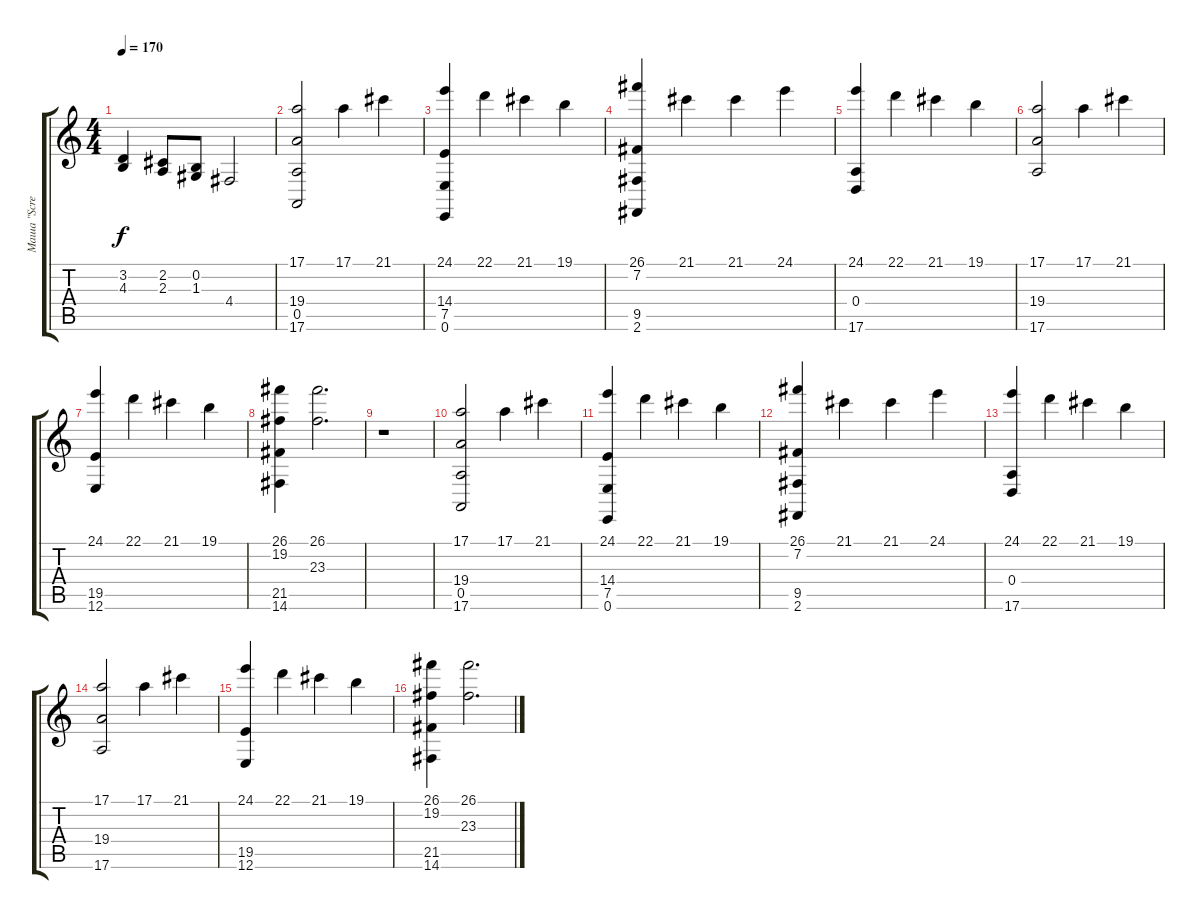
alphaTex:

\track ("Маша \"Scream\"" "Маша \"Scre") {instrument stringensemble1}
\staff {score tabs}
\tuning (E4 B3 G3 D3 A2 E2) {hide}
\ts (4 4)
\tempo 170
\clef g2
\ks c
(3.2 4.3).4{dy f} (2.2 2.3).8 (0.2 1.3).8 4.4.2 |
(17.1 19.4 0.5 17.6).2 17.1.4 21.1.4 |
(24.1 14.4 7.5 0.6).4 22.1.4 21.1.4 19.1.4 |
(26.1 7.2 9.5 2.6).4 21.1.4 21.1.4 24.1.4 |
(24.1 0.4 17.6).4 22.1.4 21.1.4 19.1.4 |
(17.1 19.4 17.6).2 17.1.4 21.1.4 |
(24.1 19.5 12.6).4 22.1.4 21.1.4 19.1.4 |
(26.1 19.2 21.5 14.6).4 (26.1 23.3).2{d} |
r.1 |
(17.1 19.4 0.5 17.6).2 17.1.4 21.1.4 |
(24.1 14.4 7.5 0.6).4 22.1.4 21.1.4 19.1.4 |
(26.1 7.2 9.5 2.6).4 21.1.4 21.1.4 24.1.4 |
(24.1 0.4 17.6).4 22.1.4 21.1.4 19.1.4 |
(17.1 19.4 17.6).2 17.1.4 21.1.4 |
(24.1 19.5 12.6).4 22.1.4 21.1.4 19.1.4 |
(26.1 19.2 21.5 14.6).4 (26.1 23.3).2{d}
